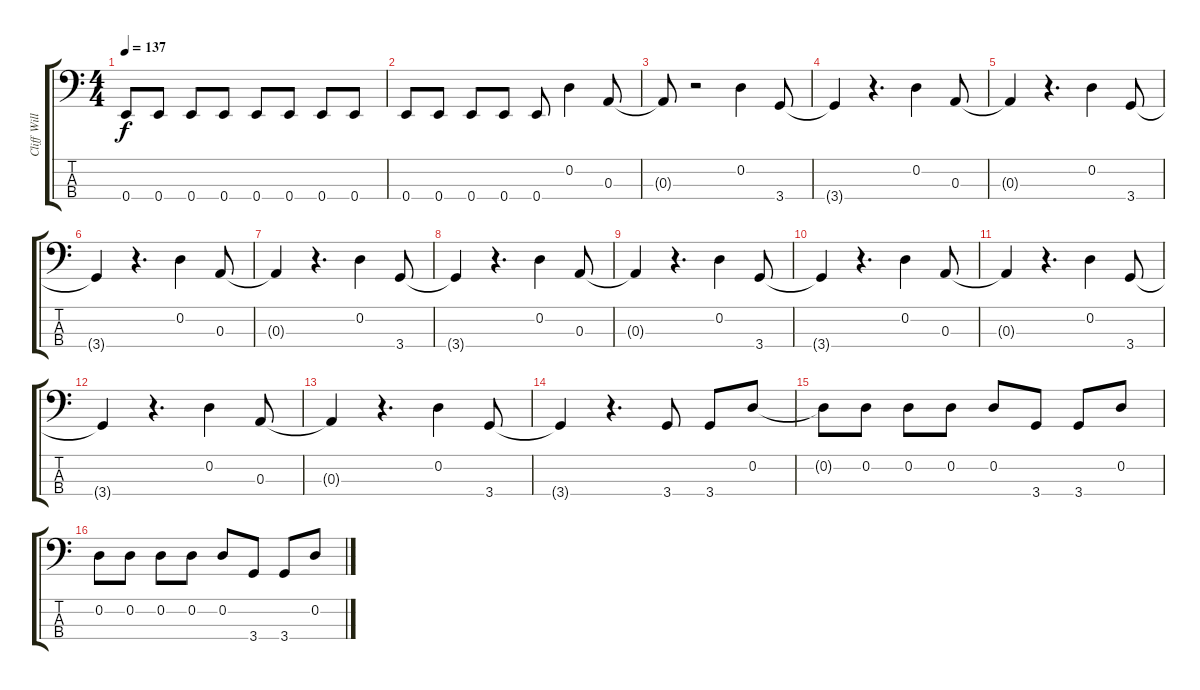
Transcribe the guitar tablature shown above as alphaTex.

\track ("Cliff Williams / Bass" "Cliff Will") {instrument electricbassfinger}
\staff {score tabs}
\tuning (G2 D2 A1 E1) {hide}
\ts (4 4)
\tempo 137
\clef f4
\ks c
0.4.8{dy f} 0.4.8 0.4.8 0.4.8 0.4.8 0.4.8 0.4.8 0.4.8 |
0.4.8 0.4.8 0.4.8 0.4.8 0.4.8 0.2.4 0.3.8 |
0.3{t}.8 r.2 0.2.4 3.4.8 |
3.4{t}.4 r.4{d} 0.2.4 0.3.8 |
0.3{t}.4 r.4{d} 0.2.4 3.4.8 |
3.4{t}.4 r.4{d} 0.2.4 0.3.8 |
0.3{t}.4 r.4{d} 0.2.4 3.4.8 |
3.4{t}.4 r.4{d} 0.2.4 0.3.8 |
0.3{t}.4 r.4{d} 0.2.4 3.4.8 |
3.4{t}.4 r.4{d} 0.2.4 0.3.8 |
0.3{t}.4 r.4{d} 0.2.4 3.4.8 |
3.4{t}.4 r.4{d} 0.2.4 0.3.8 |
0.3{t}.4 r.4{d} 0.2.4 3.4.8 |
3.4{t}.4 r.4{d} 3.4.8 3.4.8 0.2.8 |
0.2{t}.8 0.2.8 0.2.8 0.2.8 0.2.8 3.4.8 3.4.8 0.2.8 |
0.2.8 0.2.8 0.2.8 0.2.8 0.2.8 3.4.8 3.4.8 0.2.8
